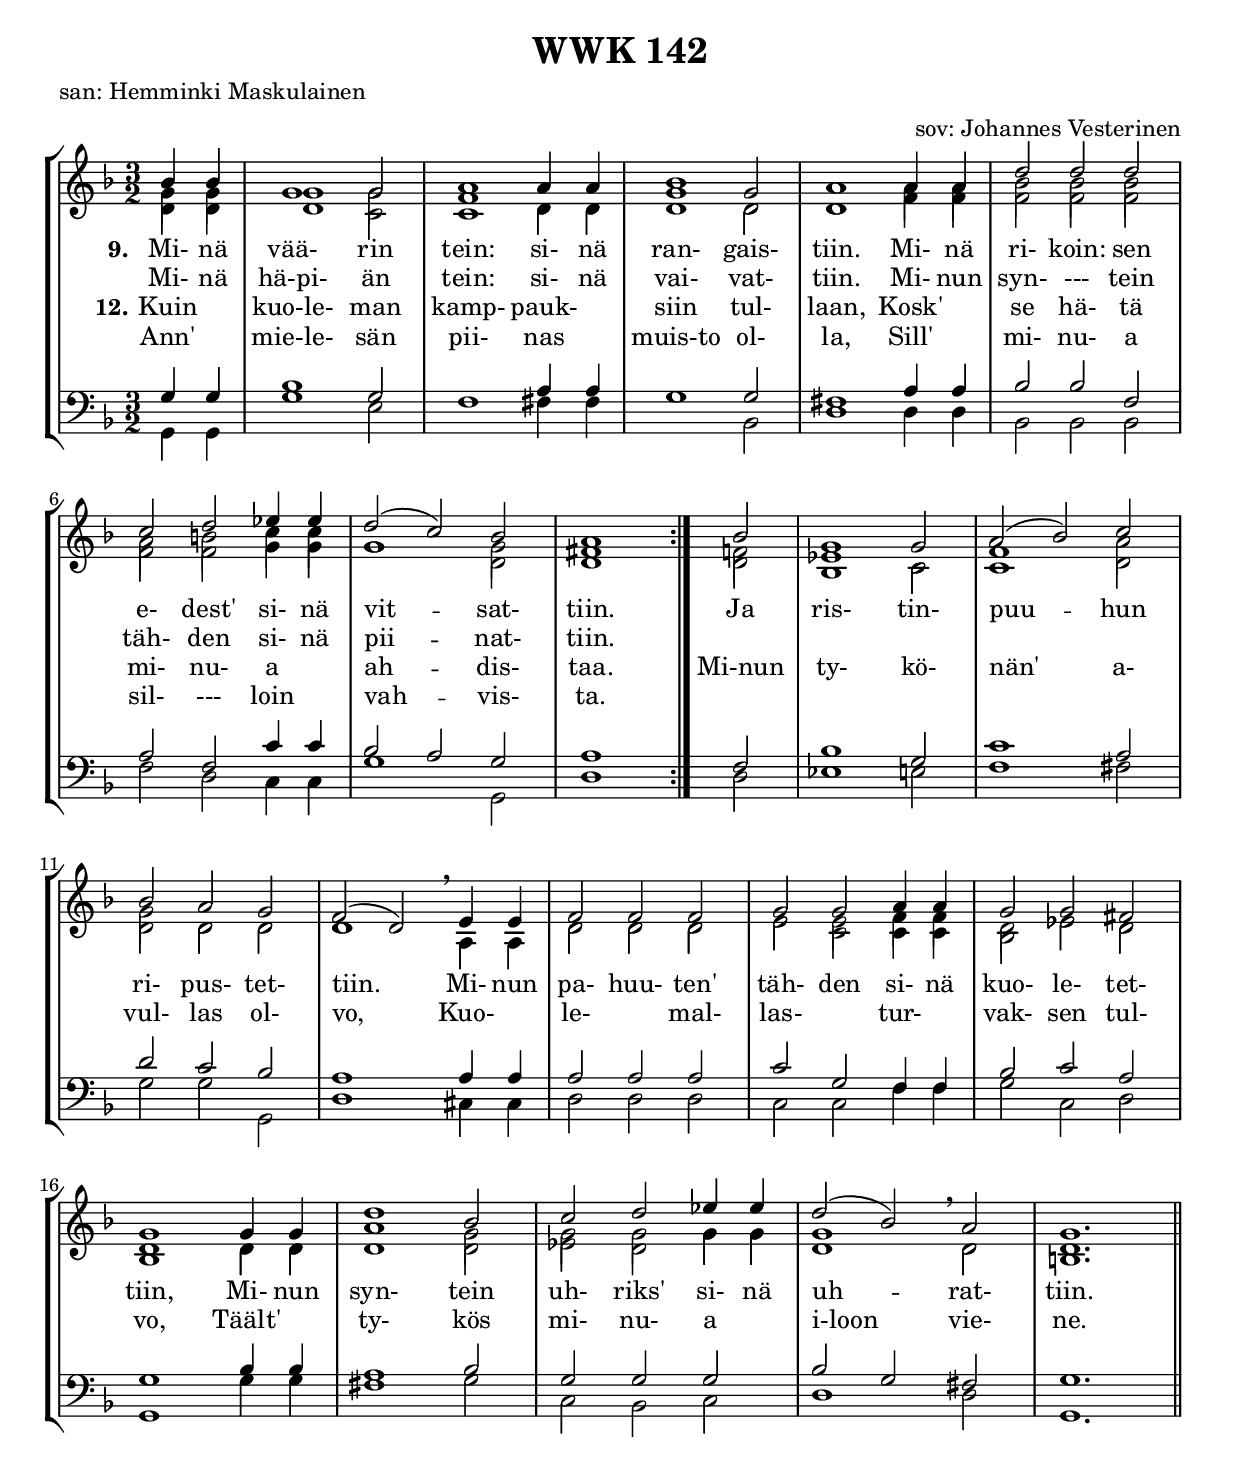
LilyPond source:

%% Wanhan wirsikirjan wirsi 142
%%


\include "deutsch.ly"

\version "2.12.3"

%#(set-global-staff-size 16)

\header {
    title = "WWK 142"
    poet = "san: Hemminki Maskulainen"
    arranger = "sov: Johannes Vesterinen"
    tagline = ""
}

sopMusic =   \relative c'' { 
    \key d \minor
    \stemUp
    \time 3/2
    \partial 2*1
    \repeat volta 2 {
	b4 b | g1 g2 | a1 a4 a | b1 g2 | a1 
    	a4 a | d2 d d | c d es4 es | d2( c) b | a1
    }
    b2 | g1 g2 | a( b) c | b a g | f( d) \breathe
    e4 e | f2 f f | g g a4 a | g2 g fis | g1
    g4 g | d'1 b2 | c d es4 es | d2( b) \breathe a | 
    g1. \bar "||"
}

altoOneMusic =   \relative c'' { 
    \stemDown
    g4 g | g1 g2 | f1 d4 d | g1 d2 | d1 
    a'4 a | b2 b b | a h c4 c | g1 g2 | fis1 
    f2 | es1 c2 | f1 a2 | g d d | d1 
    a4 a | d2 d d | e e f4 f | d2 es d | d1
    d4 d | a'1 g2 | g g g4 g | g1 d2 | d1.
}

altoTwoMusic =   \relative c' { 
    \stemDown
    \shiftOff
    d4 d | d1 c2 | c1 d4 d | d1 d2 | d1 
    f4 f | f2 f f | f f g4 g | g1 d2 | d1
    d2 | b1 c2 | c1 d2 | d d d | d1 
    a4 a | d2 d d | e c c4 c | b2 es d | b1
    d4 d | d1 d2 | es2 d g4 g | d1 d2 | h1.
}

tenorMusic =  \relative c' { 
    \key d \minor
    \stemUp
    g4 g | b1 g2 | s1 a4 a | s1 g2 | fis1 
    a4 a | b2 b f | a f c'4 c | b2 a g | a1
    f2 | b1 g2 | c1 a2 | d c b | a1 
    a4 a | a2 a a | c g f4 f | b2 c a | g1 
    b4 b | a1 b2 | g g g | b g fis | g1.
}

bassMusic =  \relative c { 
    \stemDown
    g4 g | g'1 e2 | f1 fis4 fis | g1 b,2 | d1 
    d4 d | b2 b b | f' d c4 c | g'1 g,2 | d'1 
    d2 | es1 e2 | f1 fis2 | g2 g g, | d'1
    cis4 cis | d2 d d | c c f4 f | g2 c, d | g,1
    g'4 g | fis1 g2 | c, b c | d1 d2 | g,1.
}

sanatYsi = \lyricmode { 
    \set stanza = "9."
    Mi- nä vää- rin tein: si- nä ran- gais- tiin.
    Mi- nä ri- koin: sen e- dest' si- nä vit -- sat- tiin.
    Ja ris- tin- puu -- hun ri- pus- tet- tiin.
    Mi- nun pa- huu- ten' täh- den si- nä kuo- le- tet- tiin,
    Mi- nun syn- tein uh- riks' si- nä uh -- rat- tiin.
}

sanatYsikerto = \lyricmode { 
    Mi- nä hä-pi- än tein: si- nä vai- vat- tiin.
    Mi- nun syn- --- tein täh- den si- nä pii -- nat- tiin.

}

sanatKakstoist = \lyricmode { 
    \set stanza = "12."
    Kuin ___ kuo-le- man kamp- pauk- ___ siin tul- laan,
    Kosk' ___ se hä- tä mi- nu- a ___ ah -- dis- taa.
    Mi-nun ty- kö- nän' a- vul- las ol- vo,
    Kuo- ___ le- ___ mal- las- ___ tur- ___ vak- sen tul- vo,
    Täält' ___ ty- kös mi- nu- a ___ i-loon vie- ne.
}

sanatKakstoistkerto = \lyricmode { 
    Ann' ___ mie-le- sän pii- nas ___ muis-to ol- la,
    Sill' ___ mi- nu- a sil- --- loin ___ vah -- vis- ta.
}

\score { 
    
    \context StaffGroup <<
	\context Staff = "women" <<
	    \context Voice = "sopranos" { \voiceOne \sopMusic }
	    \context Voice = altosOne { \voiceTwo \altoOneMusic }
	    \context Voice = altosTwo { \voiceThree \altoTwoMusic }
	>>

	\lyricmode <<
	    \lyricsto "sopranos" \new Lyrics \sanatYsi
	    \lyricsto "sopranos" \new Lyrics \sanatYsikerto
	    \lyricsto "sopranos" \new Lyrics \sanatKakstoist
	    \lyricsto "sopranos" \new Lyrics \sanatKakstoistkerto
	>>	

	\context Staff = "men" <<
	    \clef bass
	    \context Voice = "tenors" { \voiceOne \tenorMusic }
	    \context Voice = "basses" { \voiceTwo \bassMusic }
	>>
    >>


    \layout {
	indent = 0.0
%	line-width = 20.0\cm
%	textheight = 29.0\cm
%	interscoreline = 0\pt

%	\context {

	% a little smaller so lyrics can be closer to the staff. 
%	    \Staff
%	    \override VerticalAxisGroup #'minimum-Y-extent = #'(-3 . 3) 
%	}
    }

    
  \midi {
    \context {
      \Score
      tempoWholesPerMinute = #(ly:make-moment 180 2)
      }
    }


}
